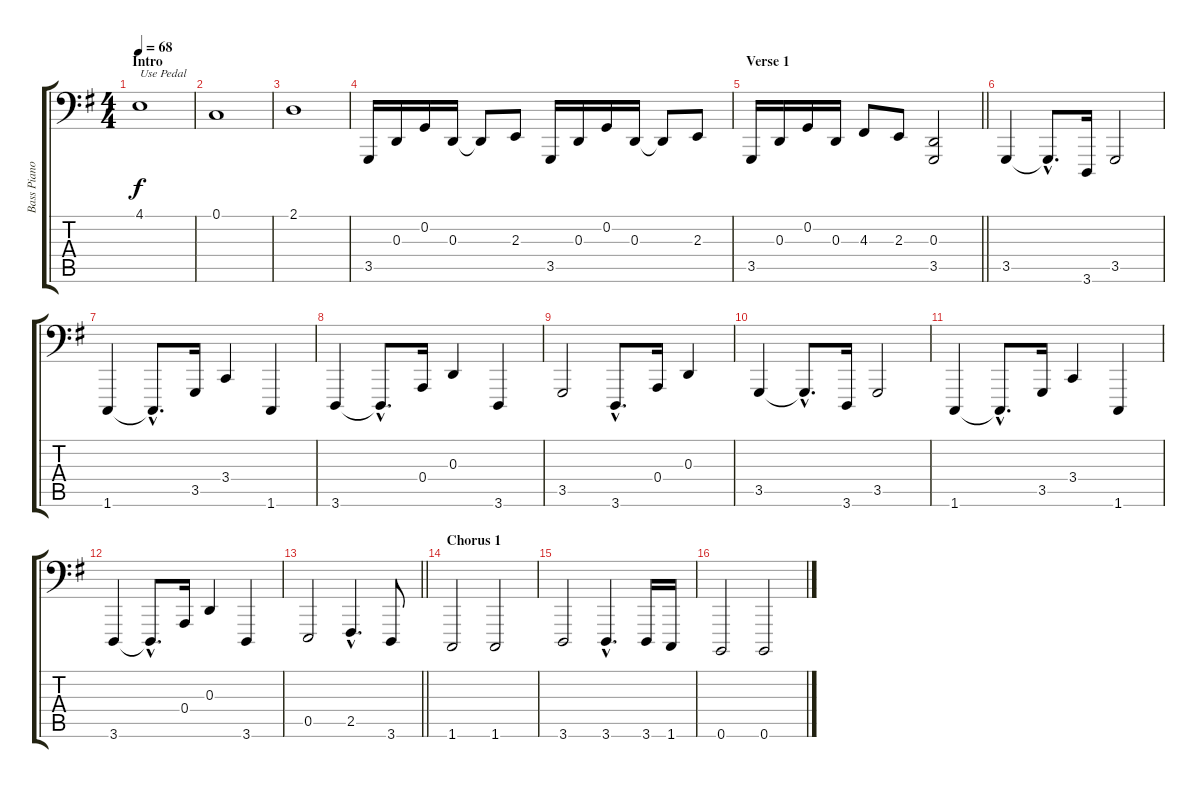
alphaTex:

\track ("Bass Piano" "Bass Piano") {instrument acousticgrandpiano}
\staff {score tabs}
\tuning (C3 G2 D2 A1 E1 B0) {hide}
\ts (4 4)
\section ("" "Intro")
\tempo 68
\clef f4
\ks g
4.1.1{txt "Use Pedal" dy f instrument acousticgrandpiano} |
0.1.1 |
2.1.1 |
3.5.16 0.3.16 0.2.16 0.3.16 0.3{t}.8 2.3.8 3.5.16 0.3.16 0.2.16 0.3.16 0.3{t}.8 2.3.8 |
\section ("" "Verse 1")
\barLineRight lightlight
3.5.16 0.3.16 0.2.16 0.3.16 4.3.8 2.3.8 (0.3 3.5).2 |
3.5.4 3.5{hac t}.8{d} 3.6.16 3.5.2 |
1.6.4 1.6{hac t}.8{d} 3.5.16 3.4.4 1.6.4 |
3.6.4 3.6{hac t}.8{d} 0.4.16 0.3.4 3.6.4 |
3.5.2 3.6{hac}.8{d} 0.4.16 0.3.4 |
3.5.4 3.5{hac t}.8{d} 3.6.16 3.5.2 |
1.6.4 1.6{hac t}.8{d} 3.5.16 3.4.4 1.6.4 |
3.6.4 3.6{hac t}.8{d} 0.4.16 0.3.4 3.6.4 |
\barLineRight lightlight
0.5.2 2.5{hac}.4{d} 3.6.8 |
\section ("" "Chorus 1")
1.6.2 1.6.2 |
3.6.2 3.6{hac}.4{d} 3.6.16 1.6.16 |
0.6.2 0.6.2
